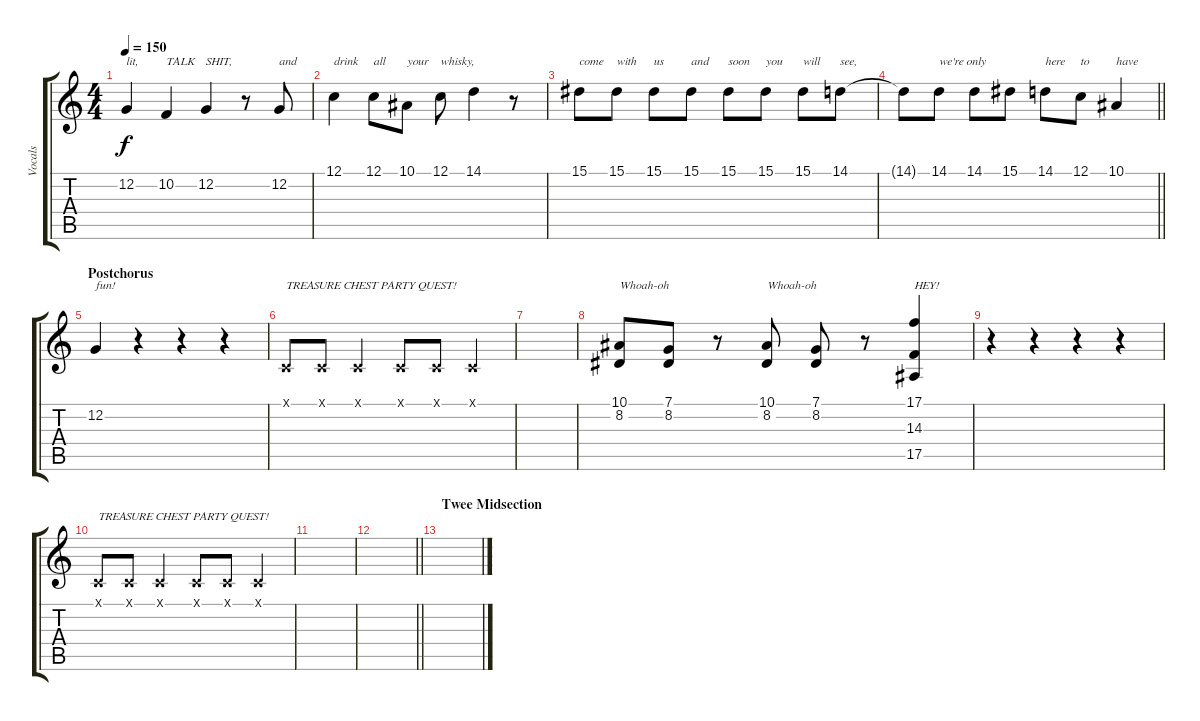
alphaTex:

\track ("Vocals" "Vocals") {instrument lead2sawtooth}
\staff {score tabs}
\tuning (C4 G3 Eb3 Bb2 F2 C2) {hide}
\ts (4 4)
\tempo 150
\clef g2
\ks c
12.2.4{txt "lit," dy f} 10.2.4{txt "TALK"} 12.2.4{txt "SHIT,"} r.8 12.2.8{txt "and"} |
12.1.4{txt "drink"} 12.1.8{txt "all"} 10.1.8{txt "your"} 12.1.8{txt "whisky,"} 14.1.4 r.8 |
15.1.8{txt "come"} 15.1.8{txt "with"} 15.1.8{txt "us"} 15.1.8{txt "and"} 15.1.8{txt "soon"} 15.1.8{txt "you"} 15.1.8{txt "will"} 14.1.8{txt "see,"} |
\barLineRight lightlight
14.1{t}.8 14.1.8{txt "we're only"} 14.1.8 15.1.8 14.1.8{txt "here"} 12.1.8{txt "to"} 10.1.4{txt "have"} |
\section ("" "Postchorus")
12.2.4{txt "fun!"} r.4 r.4 r.4 |
0.1{x}.8{txt "TREASURE CHEST PARTY QUEST!"} 0.1{x}.8 0.1{x}.4 0.1{x}.8 0.1{x}.8 0.1{x}.4 |
|
(10.1 8.2).8{txt "Whoah-oh"} (7.1 8.2).8 r.8 (10.1 8.2).8{txt "Whoah-oh"} (7.1 8.2).8 r.8 (17.1 14.3 17.5).4{txt "HEY!"} |
r.4 r.4 r.4 r.4 |
0.1{x}.8{txt "TREASURE CHEST PARTY QUEST!"} 0.1{x}.8 0.1{x}.4 0.1{x}.8 0.1{x}.8 0.1{x}.4 |
|
\barLineRight lightlight
|
\section ("" "Twee Midsection")
